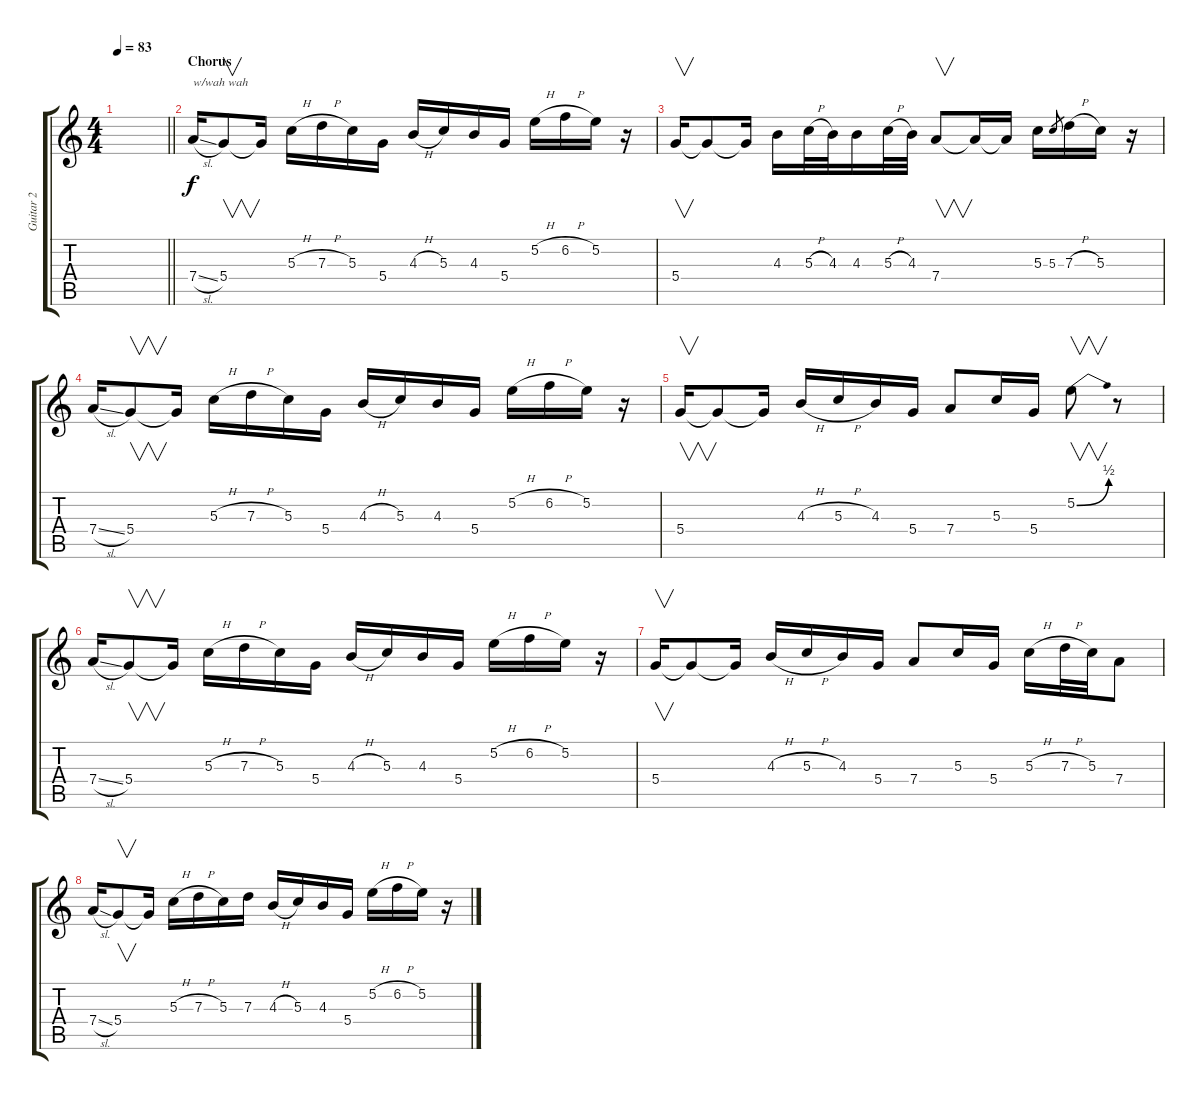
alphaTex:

\track ("Guitar 2" "Guitar 2") {instrument electricguitarclean}
\staff {score tabs}
\tuning (E4 B3 G3 D3 A2 E2) {hide}
\ts (4 4)
\tempo 83
\clef g2
\barLineRight lightlight
\ks c
|
\section ("" "Chorus")
7.4{sl}.16{txt "w/wah wah"} 5.4.8{v} 5.4{t}.16 5.3{h}.16 7.3{h}.16 5.3.16 5.4.16 4.3{h}.16 5.3.16 4.3.16 5.4.16 5.2{h}.16 6.2{h}.16 5.2.16 r.16 |
5.4.16{v} 5.4{t}.8 5.4{t}.16 4.3.16 5.3{h}.32 4.3.32 4.3.16 5.3{h}.32 4.3.32 7.4.8{v} 7.4{t}.16 7.4{t}.16 5.3.16 5.3.8{gr} 7.3{h}.16 5.3.16 r.16 |
7.4{sl}.16 5.4.8{v} 5.4{t}.16 5.3{h}.16 7.3{h}.16 5.3.16 5.4.16 4.3{h}.16 5.3.16 4.3.16 5.4.16 5.2{h}.16 6.2{h}.16 5.2.16 r.16 |
5.4.16{v} 5.4{t}.8 5.4{t}.16 4.3{h}.16 5.3{h}.16 4.3.16 5.4.16 7.4.8 5.3.16 5.4.16 5.2{be (bend 0 0 60 2)}.8{v} r.8 |
7.4{sl}.16 5.4.8{v} 5.4{t}.16 5.3{h}.16 7.3{h}.16 5.3.16 5.4.16 4.3{h}.16 5.3.16 4.3.16 5.4.16 5.2{h}.16 6.2{h}.16 5.2.16 r.16 |
5.4.16{v} 5.4{t}.8 5.4{t}.16 4.3{h}.16 5.3{h}.16 4.3.16 5.4.16 7.4.8 5.3.16 5.4.16 5.3{h}.16 7.3{h}.32 5.3.32 7.4.8 |
7.4{sl}.16 5.4.8{v} 5.4{t}.16 5.3{h}.16 7.3{h}.16 5.3.16 7.3.16 4.3{h}.16 5.3.16 4.3.16 5.4.16 5.2{h}.16 6.2{h}.16 5.2.16 r.16
